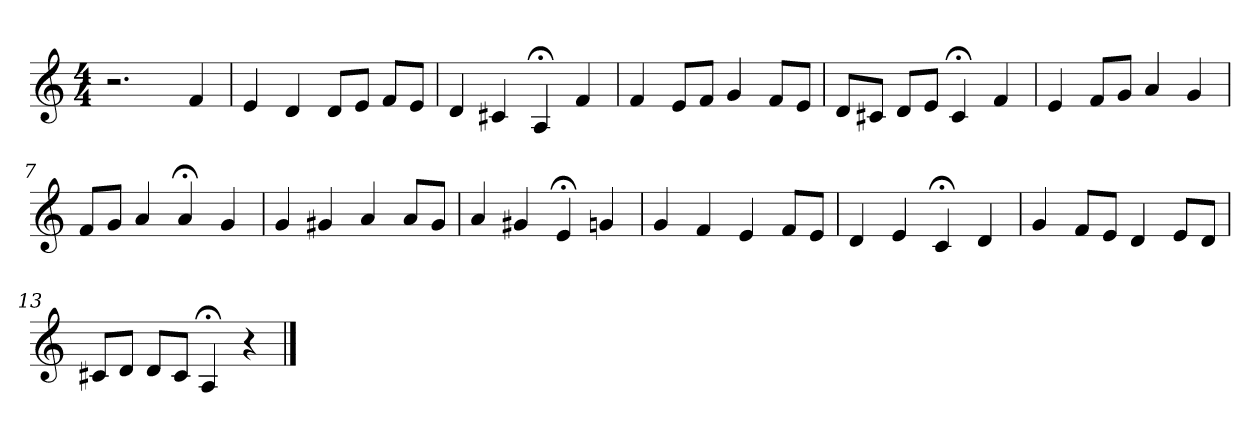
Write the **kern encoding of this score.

**kern
*part1
*staff1
*clefG2
*k[]
*C:
*M4/4
=1
2.r
4f
=2
4e
4d
8d/L
8e/J
8f/L
8e/J
=3
4d
4c#X
4A;<
4f
=4
4f
8e/L
8f/J
4g
8f/L
8e/J
=5
8d/L
8c#X/J
8d/L
8e/J
4c#;<
4f
=6
4e
8f/L
8g/J
4a
4g
=7
8f/L
8g/J
4a
4a;<
4g
=8
4g
4g#X
4a
8a/L
8g#/J
=9
4a
4g#X
4e;<
4gn
=10
4g
4f
4e
8f/L
8e/J
=11
4d
4e
4c;<
4d
=12
4g
8f/L
8e/J
4d
8e/L
8d/J
=13
8c#X/L
8d/J
8d/L
8c#/J
4A;<
4r
==
*-
